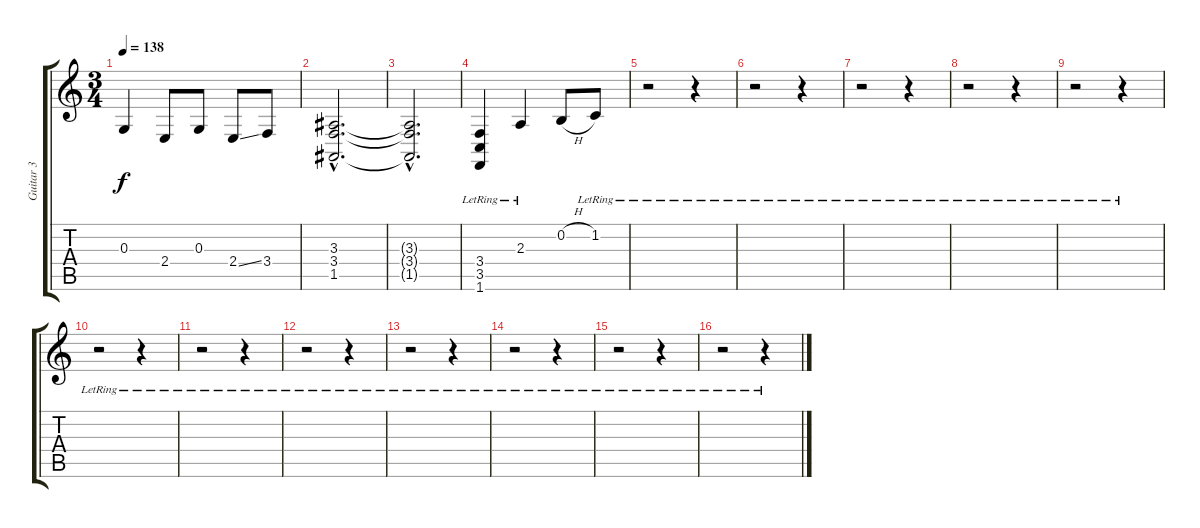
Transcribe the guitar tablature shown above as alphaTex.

\track ("Guitar 3" "Guitar 3") {instrument acousticgrandpiano}
\staff {score tabs}
\tuning (E4 B3 G3 D3 A2 E2) {hide}
\ts (3 4)
\tempo 138
\clef g2
\ks c
0.3.4{dy f} 2.4.8 0.3.8 2.4{ss}.8 3.4.8 |
(3.3{hac} 3.4{hac} 1.5{hac}).2{d} |
(3.3{hac t} 3.4{hac t} 1.5{hac t}).2{d} |
(3.4{lr} 3.5{lr} 1.6{lr}).4 2.3{lr}.4 0.2{h}.8 1.2{lr}.8 |
r.2 r.4 |
r.2 r.4 |
r.2 r.4 |
r.2 r.4 |
r.2 r.4 |
r.2 r.4 |
r.2 r.4 |
r.2 r.4 |
r.2 r.4 |
r.2 r.4 |
r.2 r.4 |
r.2 r.4
